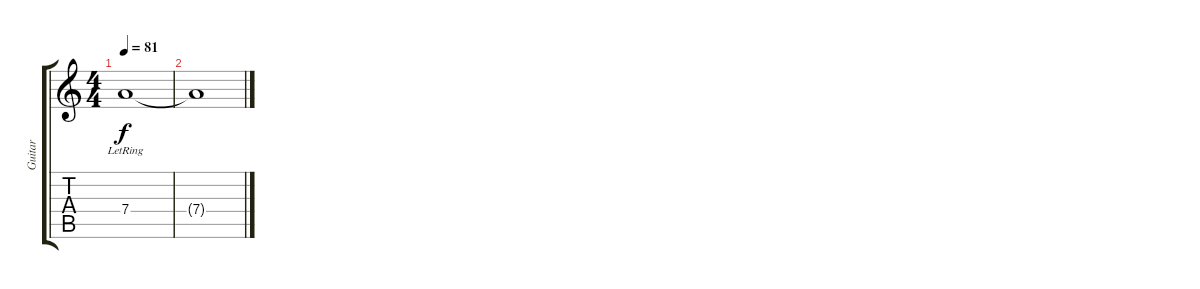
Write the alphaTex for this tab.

\track ("Guitar" "Guitar") {instrument acousticguitarnylon}
\staff {score tabs}
\tuning (E4 B3 G3 D3 A2 E2) {hide}
\ts (4 4)
\tempo 81
\clef g2
\ks c
7.4{lr}.1{dy f} |
7.4{t}.1
